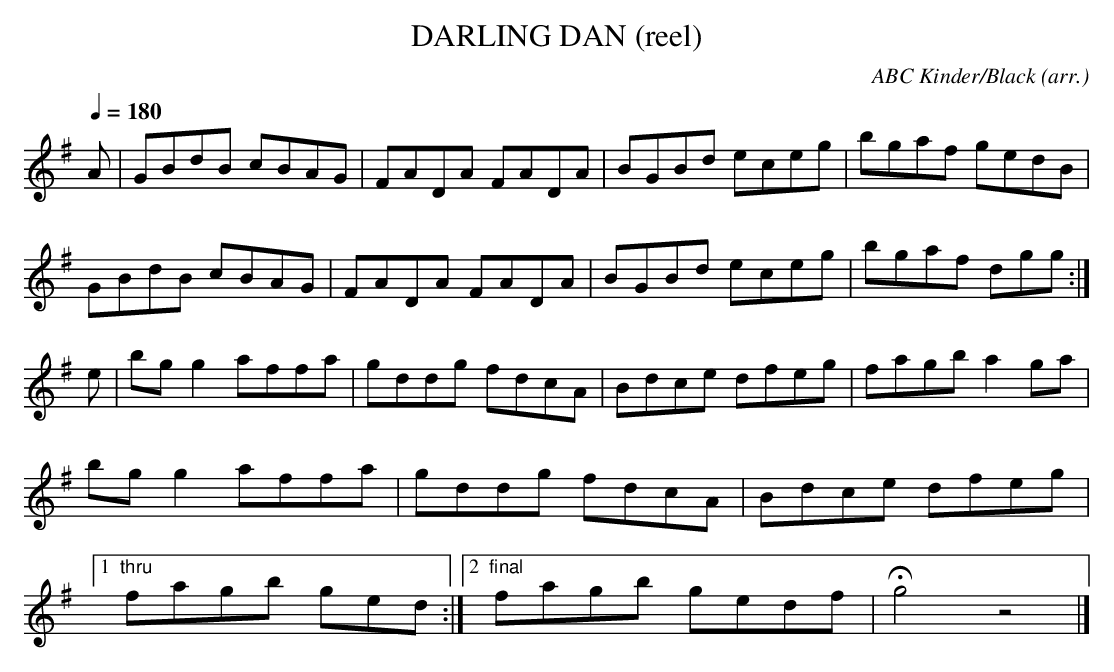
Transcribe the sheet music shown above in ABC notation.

X:1
T:DARLING DAN (reel)\
C:ABC Kinder/Black (arr.)\
M:4/4\
L:1/8\
Q:1/4=180\
K:G\
A|GBdB cBAG|FADA FADA|BGBd eceg|bgaf gedB|\
GBdB cBAG|FADA FADA|BGBd eceg|bgaf dgg :|\
e|bgg2 affa|gddg fdcA|Bdce dfeg|fagb a2ga|\
bgg2 affa|gddg fdcA|Bdce dfeg|1 "thru"fagb ged :|\
[2 "final"fagb gedf|Hg4z4|]\
\
\
